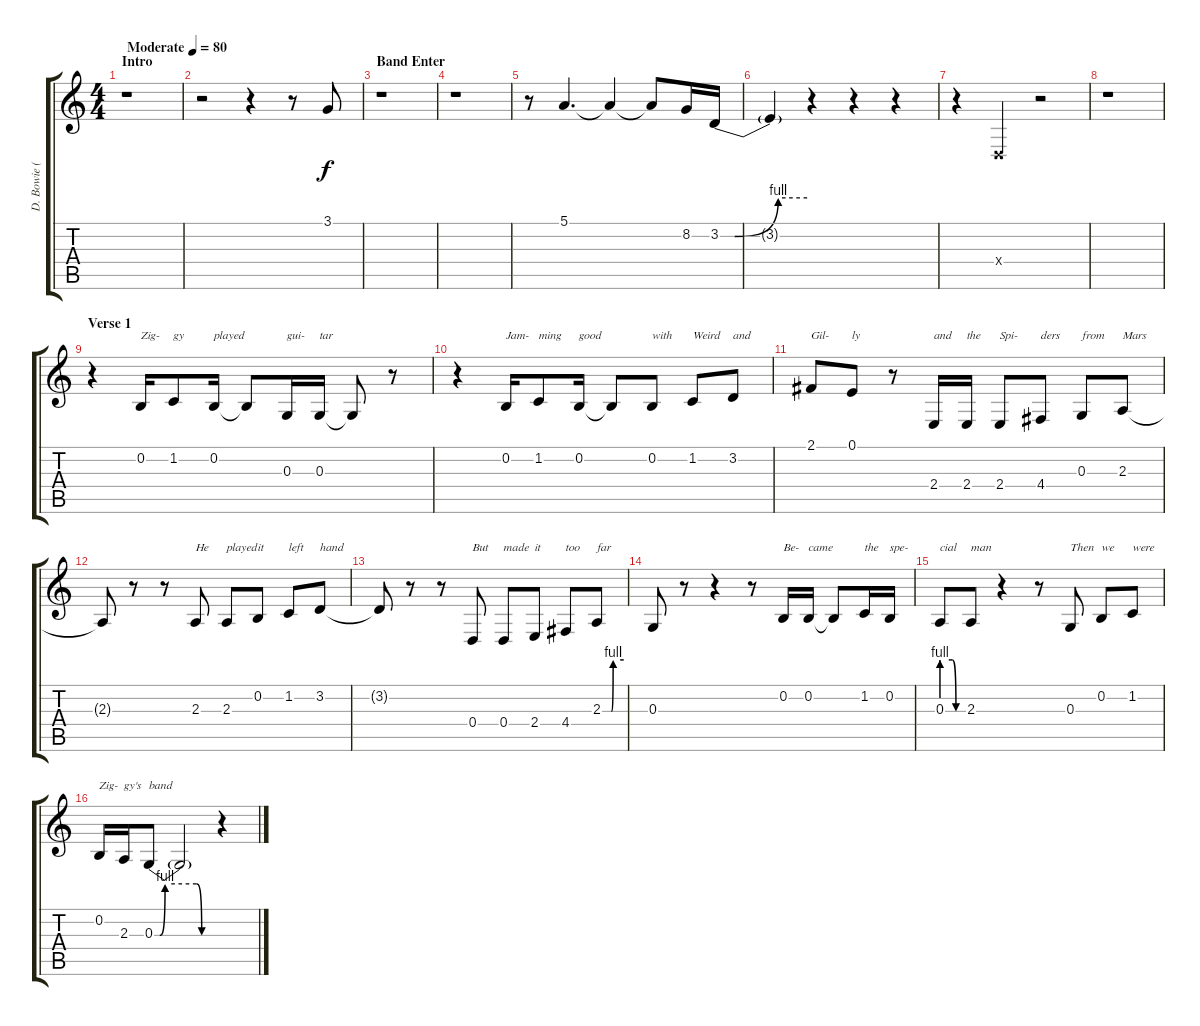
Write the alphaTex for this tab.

\track ("D. Bowie (Vocals)" "D. Bowie (") {instrument clarinet}
\staff {score tabs}
\tuning (E4 B3 G3 D3 A2 E2) {hide}
\ts (4 4)
\section ("" "Intro")
\tempo (80 "Moderate")
\clef g2
\ks c
r.1{dy f instrument clarinet} |
r.2 r.4 r.8 3.1.8 |
\section ("" "Band Enter")
r.1 |
r.1 |
r.8 5.1.4{d} 5.1{t}.4 5.1{t}.8 8.2.16 3.2{be (custom 0 0 10 0 40 4 60 4)}.16 |
3.2{t}.4 r.4 r.4 r.4 |
r.4 0.4{x}.4 r.2 |
r.1 |
\section ("" "Verse 1")
r.4 0.2.16{txt "Zig-"} 1.2.8{txt "gy"} 0.2.16{txt "played"} 0.2{t}.8 0.3.16{txt "gui-"} 0.3.16{txt "tar"} 0.3{t}.8 r.8 |
r.4 0.2.16{txt "Jam-"} 1.2.8{txt "ming"} 0.2.16{txt "good"} 0.2{t}.8 0.2.8{txt "with"} 1.2.8{txt "Weird"} 3.2.8{txt "and"} |
2.1.8{txt "Gil-"} 0.1.8{txt "ly"} r.8 2.4.16{txt "and"} 2.4.16{txt "the"} 2.4.8{txt "Spi-"} 4.4.8{txt "ders"} 0.3.8{txt "from"} 2.3.8{txt "Mars"} |
2.3{t}.8 r.8 r.8 2.3.8{txt "He"} 2.3.8{txt "played"} 0.2.8{txt "it"} 1.2.8{txt "left"} 3.2.8{txt "hand"} |
3.2{t}.8 r.8 r.8 0.4.8{txt "But"} 0.4.8{txt "made"} 2.4.8{txt "it"} 4.4.8{txt "too"} 2.3{be (custom 0 0 25 0 30 4 60 4)}.8{txt "far"} |
0.3.8 r.8 r.4 r.8 0.2.16{txt "Be-"} 0.2.16{txt "came"} 0.2{t}.8 1.2.16{txt "the"} 0.2.16{txt "spe-"} |
0.3{be (custom 0 4 30 4 40 0 60 0)}.8{txt "cial"} 2.3.8{txt "man"} r.4 r.8 0.3.8{txt "Then"} 0.2.8{txt "we"} 1.2.8{txt "were"} |
0.2.16{txt "Zig-"} 2.3.16{txt "gy's"} 0.3{be (custom 0 0 5 0 10 4 40 4 45 0 60 0)}.8{txt "band"} 0.3{t}.2 r.4
